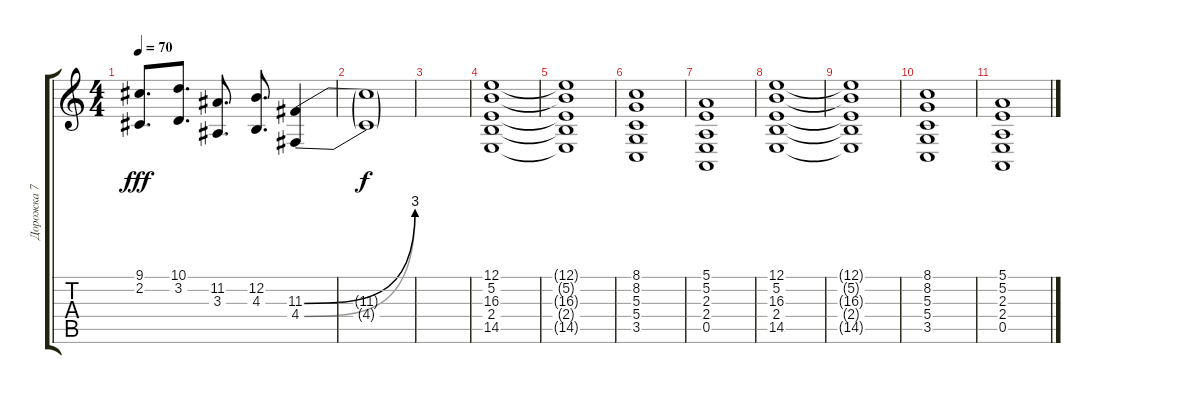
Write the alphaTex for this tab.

\track ("Дорожка 7" "Дорожка 7") {instrument stringensemble1}
\staff {score tabs}
\tuning (E4 B3 G3 D3 A2 E2) {hide}
\ts (4 4)
\tempo 70
\clef g2
\ks c
(9.1 2.2).8{d dy fff} (10.1 3.2).8{d} (11.2 3.3).8{d} (12.2 4.3).8{d} (11.3{be (bend 0 0 60 12)} 4.4{be (bend 0 0 60 12)}).4 |
(11.3{t} 4.4{t}).1{dy f} |
|
(12.1 5.2 16.3 2.4 14.5).1{instrument stringensemble1} |
(12.1{t} 5.2{t} 16.3{t} 2.4{t} 14.5{t}).1 |
(8.1 8.2 5.3 5.4 3.5).1 |
(5.1 5.2 2.3 2.4 0.5).1 |
(12.1 5.2 16.3 2.4 14.5).1 |
(12.1{t} 5.2{t} 16.3{t} 2.4{t} 14.5{t}).1 |
(8.1 8.2 5.3 5.4 3.5).1 |
(5.1 5.2 2.3 2.4 0.5).1
